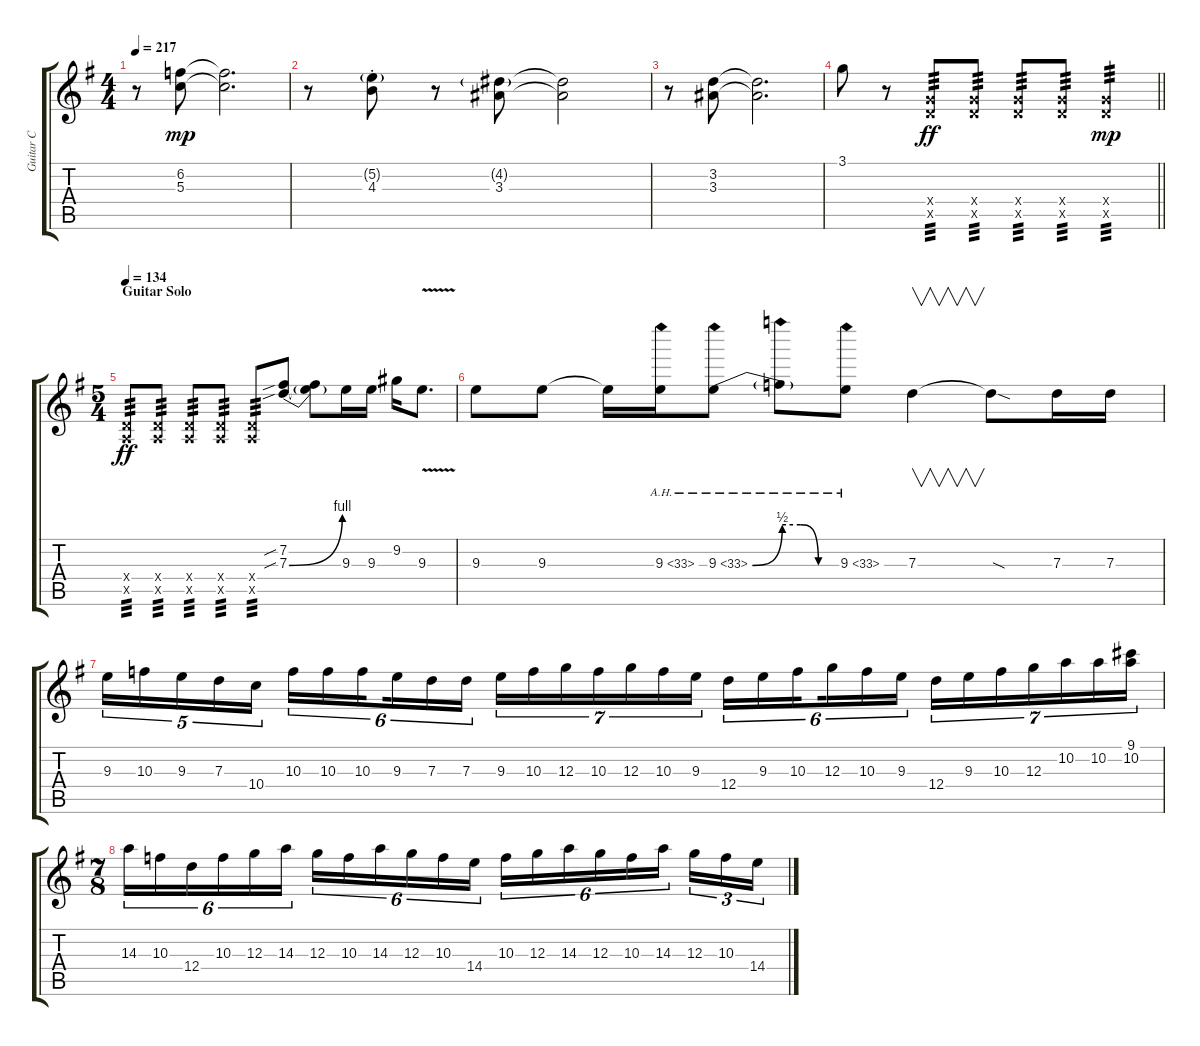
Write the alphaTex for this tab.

\track ("Guitar C" "Guitar C") {instrument overdrivenguitar}
\staff {score tabs}
\tuning (E4 B3 G3 D3 A2 E2) {hide}
\ts (4 4)
\tempo 217
\clef g2
\ks g
r.8{dy mp} (6.2 5.3).8 (6.2{t} 5.3{t}).2{d} |
r.8 (5.2{g st} 4.3{st}).8 r.8 (4.2{g} 3.3).8 (4.2{t} 3.3{t}).2 |
r.8 (3.2 3.3).8 (3.2{t} 3.3{t}).2{d} |
\barLineRight lightlight
3.1.8 r.8 (5.4{x} 5.5{x}).8{tp 3 dy ff instrument overdrivenguitar} (5.4{x} 5.5{x}).8{tp 3} (5.4{x} 5.5{x}).8{tp 3} (5.4{x} 5.5{x}).8{tp 3} (5.4{x} 5.5{x}).4{tp 3 dy mp} |
\ts (5 4)
\section ("" "Guitar Solo")
\tempo 134
(0.4{x} 0.5{x}).8{tp 3 dy ff} (0.4{x} 0.5{x}).8{tp 3} (0.4{x} 0.5{x}).8{tp 3} (0.4{x} 0.5{x}).8{tp 3} (0.4{x} 0.5{x}).8{tp 3} (7.2{sib} 7.3{be (bend 0 0 60 4) sib}).8 (7.2{t} 7.3{t}).8 9.3.16 9.3.16 9.2.16 9.3{v}.8{d} |
9.3.8 9.3.8 9.3{t}.16 9.3{ah 24}.16 9.3{be (bend 0 0 60 2) ah 24}.8 9.3{be (custom 0 2 20 2 40 0 60 0) ah 24 t}.8 9.3{ah 24}.8 7.3.4{v} 7.3{sod t}.8 7.3.16 7.3.16 |
9.3.16{tu (5 4)} 10.3.16{tu (5 4)} 9.3.16{tu (5 4)} 7.3.16{tu (5 4)} 10.4.16{tu (5 4)} 10.3.16{tu (6 4)} 10.3.16{tu (6 4)} 10.3.16{tu (6 4) beam splitsecondary} 9.3.16{tu (6 4)} 7.3.16{tu (6 4)} 7.3.16{tu (6 4)} 9.3.16{tu (7 4)} 10.3.16{tu (7 4)} 12.3.16{tu (7 4)} 10.3.16{tu (7 4)} 12.3.16{tu (7 4)} 10.3.16{tu (7 4)} 9.3.16{tu (7 4)} 12.4.16{tu (6 4)} 9.3.16{tu (6 4)} 10.3.16{tu (6 4) beam splitsecondary} 12.3.16{tu (6 4)} 10.3.16{tu (6 4)} 9.3.16{tu (6 4)} 12.4.16{tu (7 4)} 9.3.16{tu (7 4)} 10.3.16{tu (7 4)} 12.3.16{tu (7 4)} 10.2.16{tu (7 4)} 10.2.16{tu (7 4)} (9.1 10.2).16{tu (7 4)} |
\ts (7 8)
14.3.16{tu (6 4)} 10.3.16{tu (6 4)} 12.4.16{tu (6 4)} 10.3.16{tu (6 4)} 12.3.16{tu (6 4)} 14.3.16{tu (6 4)} 12.3.16{tu (6 4)} 10.3.16{tu (6 4)} 14.3.16{tu (6 4)} 12.3.16{tu (6 4)} 10.3.16{tu (6 4)} 14.4.16{tu (6 4)} 10.3.16{tu (6 4)} 12.3.16{tu (6 4)} 14.3.16{tu (6 4)} 12.3.16{tu (6 4)} 10.3.16{tu (6 4)} 14.3.16{tu (6 4)} 12.3.16{tu (3 2)} 10.3.16{tu (3 2)} 14.4.16{tu (3 2)}
